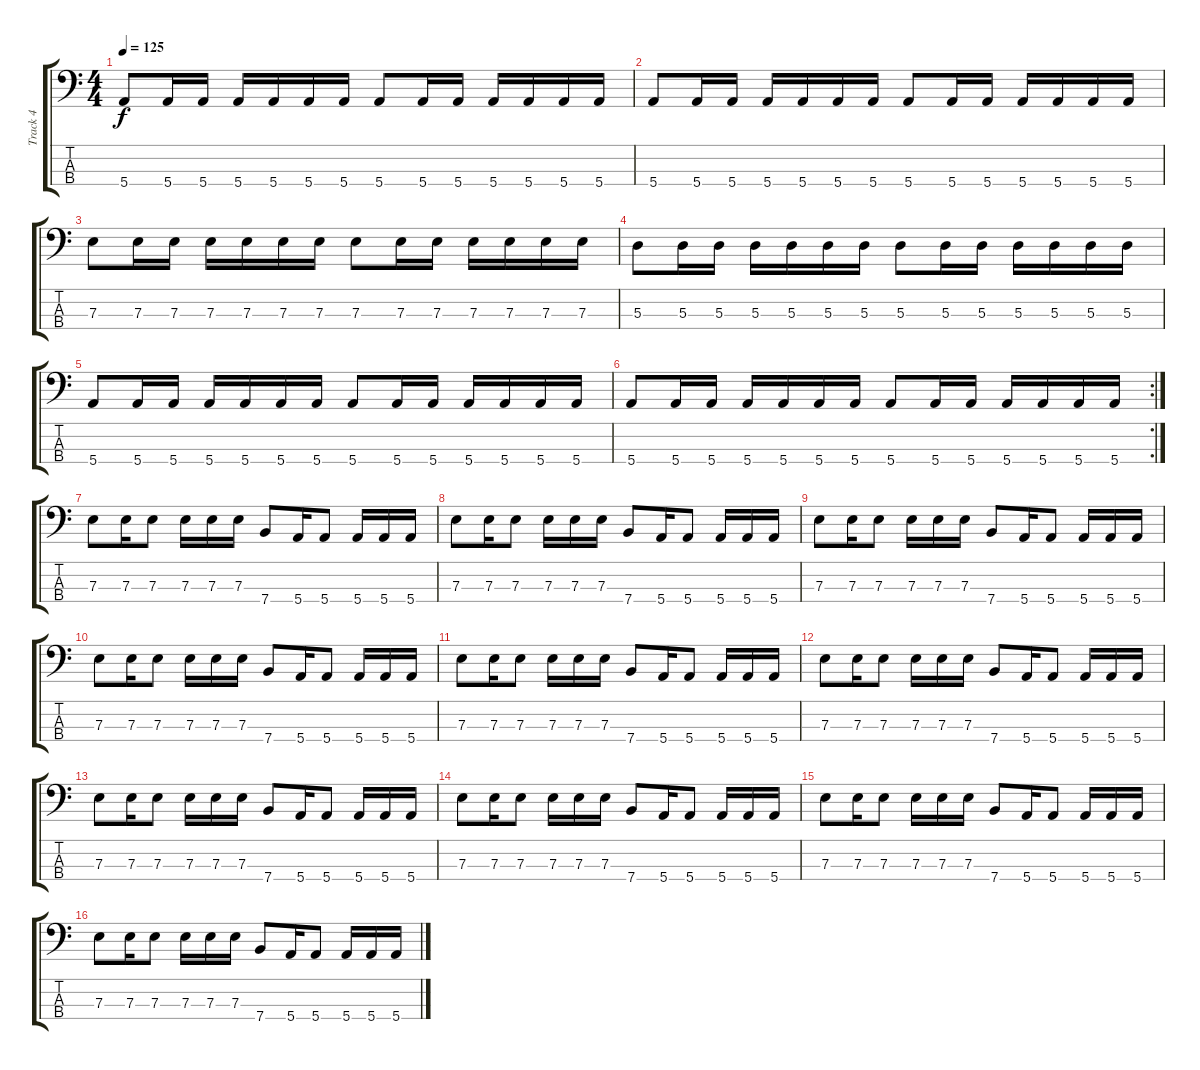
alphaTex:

\track ("Track 4" "Track 4") {instrument electricbassfinger}
\staff {score tabs}
\tuning (G2 D2 A1 E1) {hide}
\ts (4 4)
\tempo 125
\clef f4
\ks c
5.4.8{dy f} 5.4.16 5.4.16 5.4.16 5.4.16 5.4.16 5.4.16 5.4.8 5.4.16 5.4.16 5.4.16 5.4.16 5.4.16 5.4.16 |
5.4.8 5.4.16 5.4.16 5.4.16 5.4.16 5.4.16 5.4.16 5.4.8 5.4.16 5.4.16 5.4.16 5.4.16 5.4.16 5.4.16 |
7.3.8 7.3.16 7.3.16 7.3.16 7.3.16 7.3.16 7.3.16 7.3.8 7.3.16 7.3.16 7.3.16 7.3.16 7.3.16 7.3.16 |
5.3.8 5.3.16 5.3.16 5.3.16 5.3.16 5.3.16 5.3.16 5.3.8 5.3.16 5.3.16 5.3.16 5.3.16 5.3.16 5.3.16 |
5.4.8 5.4.16 5.4.16 5.4.16 5.4.16 5.4.16 5.4.16 5.4.8 5.4.16 5.4.16 5.4.16 5.4.16 5.4.16 5.4.16 |
\rc 2
5.4.8 5.4.16 5.4.16 5.4.16 5.4.16 5.4.16 5.4.16 5.4.8 5.4.16 5.4.16 5.4.16 5.4.16 5.4.16 5.4.16 |
7.3.8 7.3.16 7.3.8 7.3.16 7.3.16 7.3.16 7.4.8 5.4.16 5.4.8 5.4.16 5.4.16 5.4.16 |
7.3.8 7.3.16 7.3.8 7.3.16 7.3.16 7.3.16 7.4.8 5.4.16 5.4.8 5.4.16 5.4.16 5.4.16 |
7.3.8 7.3.16 7.3.8 7.3.16 7.3.16 7.3.16 7.4.8 5.4.16 5.4.8 5.4.16 5.4.16 5.4.16 |
7.3.8 7.3.16 7.3.8 7.3.16 7.3.16 7.3.16 7.4.8 5.4.16 5.4.8 5.4.16 5.4.16 5.4.16 |
7.3.8 7.3.16 7.3.8 7.3.16 7.3.16 7.3.16 7.4.8 5.4.16 5.4.8 5.4.16 5.4.16 5.4.16 |
7.3.8 7.3.16 7.3.8 7.3.16 7.3.16 7.3.16 7.4.8 5.4.16 5.4.8 5.4.16 5.4.16 5.4.16 |
7.3.8 7.3.16 7.3.8 7.3.16 7.3.16 7.3.16 7.4.8 5.4.16 5.4.8 5.4.16 5.4.16 5.4.16 |
7.3.8 7.3.16 7.3.8 7.3.16 7.3.16 7.3.16 7.4.8 5.4.16 5.4.8 5.4.16 5.4.16 5.4.16 |
7.3.8 7.3.16 7.3.8 7.3.16 7.3.16 7.3.16 7.4.8 5.4.16 5.4.8 5.4.16 5.4.16 5.4.16 |
7.3.8 7.3.16 7.3.8 7.3.16 7.3.16 7.3.16 7.4.8 5.4.16 5.4.8 5.4.16 5.4.16 5.4.16
